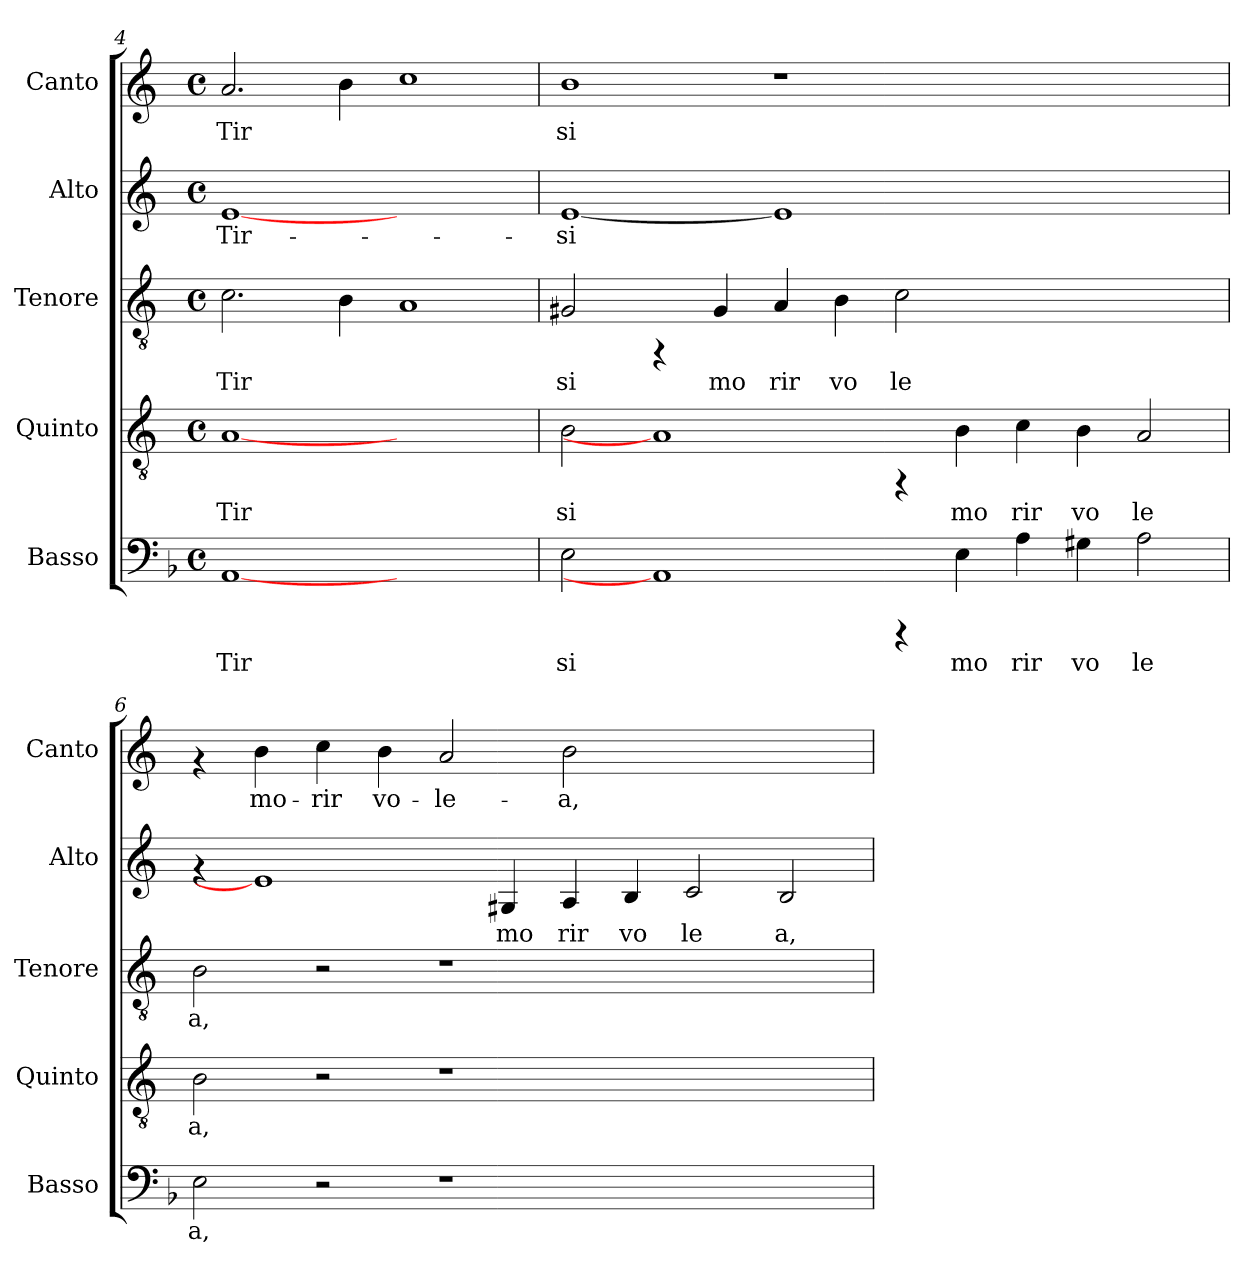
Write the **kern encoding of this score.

**kern	**text	**kern	**text	**kern	**text	**kern	**text	**kern	**text
*part5	*part5	*part4	*part4	*part3	*part3	*part2	*part2	*part1	*part1
*staff5	*staff5	*staff4	*staff4	*staff3	*staff3	*staff2	*staff2	*staff1	*staff1
*I"Basso	*	*I"Quinto	*	*I"Tenore	*	*I"Alto	*	*I"Canto	*
*I'Basso	*	*I'Quinto	*	*I'Tenore	*	*I'Alto	*	*I'Canto	*
*clefF4	*	*clefGv2	*	*clefGv2	*	*clefG2	*	*clefG2	*
*	*	*ITrd-3c-5	*	*ITrd-3c-5	*	*ITrd-3c-5	*	*ITrd-3c-5	*
*k[b-]	*	*k[b-]	*	*k[b-]	*	*k[b-]	*	*k[b-]	*
*F:	*	*F:	*	*F:	*	*F:	*	*F:	*
*M4/4	*	*M4/4	*	*M4/4	*	*M4/4	*	*M4/4	*
*met(c)	*	*met(c)	*	*met(c)	*	*met(c)	*	*met(c)	*
=4	=4	=4	=4	=4	=4	=4	=4	=4	=4
!	!LO:LY:b:cj	!	!LO:LY:b:cj	!	!LO:LY:b:cj	!	!LO:LY:b:cj	!	!LO:LY:b:cj
[1AA	Tir	[1d	Tir	2.f\	Tir	[1a	Tir-	2.dd/	Tir
!	!	!	!	!	!LO:LY:b:cj	!	!	!	!LO:LY:b:cj
.	.	.	.	4e\	.	.	.	4ee\	.
!	!	!	!	!	!LO:LY:b:cj	!	!	!	!LO:LY:b:cj
1ryy	.	1ryy	.	1d	.	1ryy	.	1ff	.
=5	=5	=5	=5	=5	=5	=5	=5	=5	=5
!	!LO:LY:b:cj	!	!LO:LY:b:cj	!	!LO:LY:b:cj	!	!LO:LY:b:cj	!	!LO:LY:b:cj
2E\	si	2e\	si	2c#X/	si	[1a	-si	1ee	si
1AA]	.	1d]	.	4rFF	.	.	.	.	.
!	!	!	!	!	!LO:LY:b:cj	!	!	!	!
.	.	.	.	4c#/	mo	.	.	.	.
!	!	!	!	!	!LO:LY:b:cj	!	!	!	!
.	.	.	.	4d/	rir	1a]	.	1r	.
!	!	!	!	!	!LO:LY:b:cj	!	!	!	!
.	.	.	.	4e\	vo	.	.	.	.
!	!	!	!	!	!LO:LY:b:cj	!	!	!	!
4rCCC	.	4rFF	.	2f\	le	.	.	.	.
!	!LO:LY:b:cj	!	!LO:LY:b:cj	!	!	!	!	!	!
4E\	mo	4e\	mo	.	.	.	.	.	.
!	!LO:LY:b:cj	!	!LO:LY:b:cj	!	!	!	!	!	!
4A\	rir	4f\	rir	1ryy	.	1ryy	.	1ryy	.
!	!LO:LY:b:cj	!	!LO:LY:b:cj	!	!	!	!	!	!
4G#X\	vo	4e\	vo	.	.	.	.	.	.
!	!LO:LY:b:cj	!	!LO:LY:b:cj	!	!	!	!	!	!
2A\	le	2d/	le	.	.	.	.	.	.
!!LO:LB:g=z
=6	=6	=6	=6	=6	=6	=6	=6	=6	=6
!	!LO:LY:b:cj	!	!LO:LY:b:cj	!	!LO:LY:b:cj	!	!	!	!
2E\	a,	2e\	a,	2e\	a,	4rf	.	4rf	.
!	!	!	!	!	!	!	!	!	!LO:LY:b:cj
.	.	.	.	.	.	1a]	.	4ee\	mo-
!	!	!	!	!	!	!	!	!	!LO:LY:b:cj
2r	.	2r	.	2r	.	.	.	4ff\	-rir
!	!	!	!	!	!	!	!	!	!LO:LY:b:cj
.	.	.	.	.	.	.	.	4ee\	vo-
!	!	!	!	!	!	!	!	!	!LO:LY:b:cj
1r	.	1r	.	1r	.	.	.	2dd/	-le-
!	!	!	!	!	!	!	!LO:LY:b:cj	!	!
.	.	.	.	.	.	4c#X/	mo	.	.
!	!	!	!	!	!	!	!LO:LY:b:cj	!	!LO:LY:b:cj
.	.	.	.	.	.	4d/	rir	2ee\	-a,
!	!	!	!	!	!	!	!LO:LY:b:cj	!	!
.	.	.	.	.	.	4e/	vo	.	.
!	!	!	!	!	!	!	!LO:LY:b:cj	!	!
1ryy	.	1ryy	.	1ryy	.	2f/	le	1ryy	.
!	!	!	!	!	!	!	!LO:LY:b:cj	!	!
.	.	.	.	.	.	2e/	a,	.	.
=	=	=	=	=	=	=	=	=	=
*-	*-	*-	*-	*-	*-	*-	*-	*-	*-
